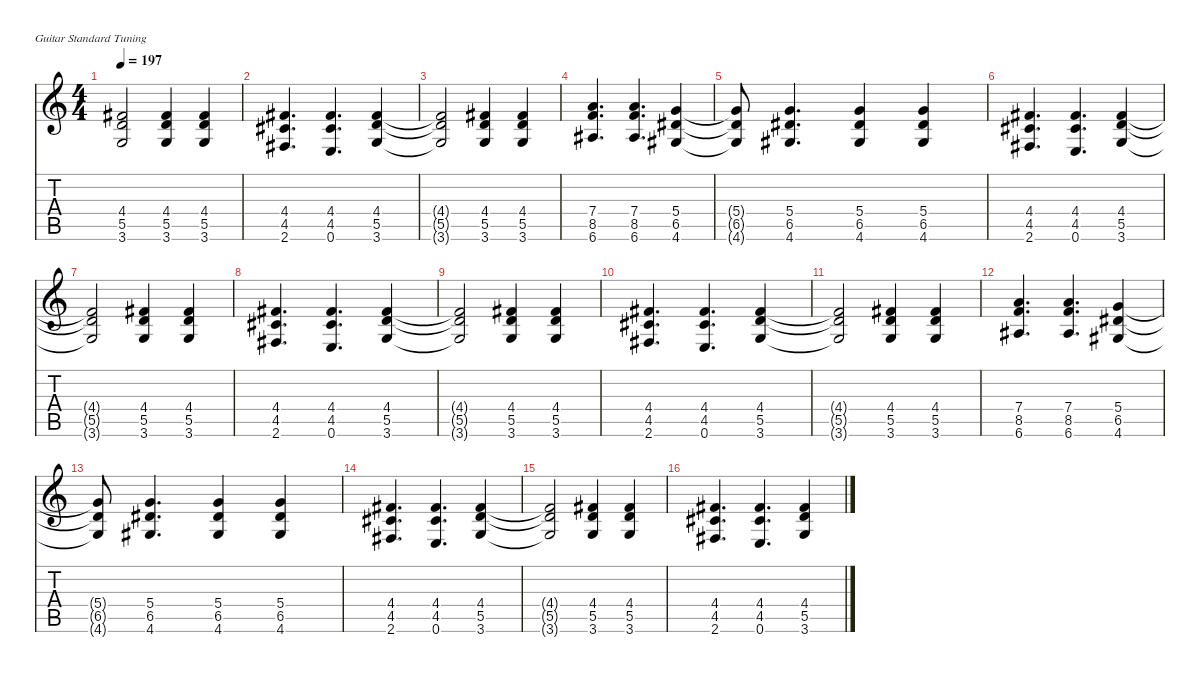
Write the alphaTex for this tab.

\defaultSystemsLayout 4
\hideDynamics
\bracketExtendMode nobrackets
\singleTrackTrackNamePolicy hidden
\multiTrackTrackNamePolicy hidden
\firstSystemTrackNameMode fullname
\firstSystemTrackNameOrientation horizontal
\otherSystemsTrackNameOrientation horizontal
\track ("Guitar 1" "dist.guit.") {instrument distortionguitar}
\staff {score tabs}
\tuning (E4 B3 G3 D3 A2 E2)
\ts (4 4)
\tempo 197
\clef g2
\ks c
(4.4{t acc #} 5.5{t} 3.6{t}).2{dy f beam Up} (4.4{acc #} 5.5 3.6).4{beam Up} (4.4{acc #} 5.5 3.6).4{beam Up} |
(4.4{acc #} 4.5{acc #} 2.6{acc #}).4{d beam Up} (4.4{acc #} 4.5{acc #} 0.6).4{d beam Up} (4.4{acc #} 5.5 3.6).4{beam Up} |
(4.4{t acc #} 5.5{t} 3.6{t}).2{beam Up} (4.4{acc #} 5.5 3.6).4{beam Up} (4.4{acc #} 5.5 3.6).4{beam Up} |
(7.4 8.5 6.6{acc #}).4{d beam Up} (7.4 8.5 6.6{acc #}).4{d beam Up} (5.4 6.5{acc #} 4.6{acc #}).4{beam Up} |
(5.4{t} 6.5{t acc #} 4.6{t acc #}).8{beam Up} (5.4 6.5{acc #} 4.6{acc #}).4{d beam Up} (5.4 6.5{acc #} 4.6{acc #}).4{beam Up} (5.4 6.5{acc #} 4.6{acc #}).4{beam Up} |
(4.4{acc #} 4.5{acc #} 2.6{acc #}).4{d beam Up} (4.4{acc #} 4.5{acc #} 0.6).4{d beam Up} (4.4{acc #} 5.5 3.6).4{beam Up} |
(4.4{t acc #} 5.5{t} 3.6{t}).2{beam Up} (4.4{acc #} 5.5 3.6).4{beam Up} (4.4{acc #} 5.5 3.6).4{beam Up} |
(4.4{acc #} 4.5{acc #} 2.6{acc #}).4{d beam Up} (4.4{acc #} 4.5{acc #} 0.6).4{d beam Up} (4.4{acc #} 5.5 3.6).4{beam Up} |
(4.4{t acc #} 5.5{t} 3.6{t}).2{beam Up} (4.4{acc #} 5.5 3.6).4{beam Up} (4.4{acc #} 5.5 3.6).4{beam Up} |
(4.4{acc #} 4.5{acc #} 2.6{acc #}).4{d beam Up} (4.4{acc #} 4.5{acc #} 0.6).4{d beam Up} (4.4{acc #} 5.5 3.6).4{beam Up} |
(4.4{t acc #} 5.5{t} 3.6{t}).2{beam Up} (4.4{acc #} 5.5 3.6).4{beam Up} (4.4{acc #} 5.5 3.6).4{beam Up} |
(7.4 8.5 6.6{acc #}).4{d beam Up} (7.4 8.5 6.6{acc #}).4{d beam Up} (5.4 6.5{acc #} 4.6{acc #}).4{beam Up} |
(5.4{t} 6.5{t acc #} 4.6{t acc #}).8{beam Up} (5.4 6.5{acc #} 4.6{acc #}).4{d beam Up} (5.4 6.5{acc #} 4.6{acc #}).4{beam Up} (5.4 6.5{acc #} 4.6{acc #}).4{beam Up} |
(4.4{acc #} 4.5{acc #} 2.6{acc #}).4{d beam Up} (4.4{acc #} 4.5{acc #} 0.6).4{d beam Up} (4.4{acc #} 5.5 3.6).4{beam Up} |
(4.4{t acc #} 5.5{t} 3.6{t}).2{beam Up} (4.4{acc #} 5.5 3.6).4{beam Up} (4.4{acc #} 5.5 3.6).4{beam Up} |
(4.4{acc #} 4.5{acc #} 2.6{acc #}).4{d beam Up} (4.4{acc #} 4.5{acc #} 0.6).4{d beam Up} (4.4{acc #} 5.5 3.6).4{beam Up}
